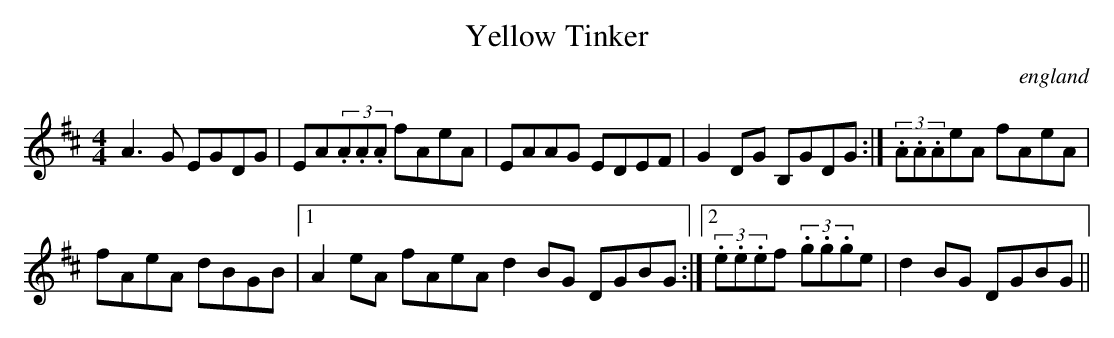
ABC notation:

X:1
T:Yellow Tinker
O:england
M:4/4
K:D
A3G EGDG | EA(3.A.A.A fAeA | EAAG EDEF | G2DG B,GDG :| (3.A.A.AeA fAeA |
fAeA dBGB |1 A2eA fAeA d2BG DGBG :|2 (3.e.e.ef (3.g.g.ge | d2BG DGBG ||
